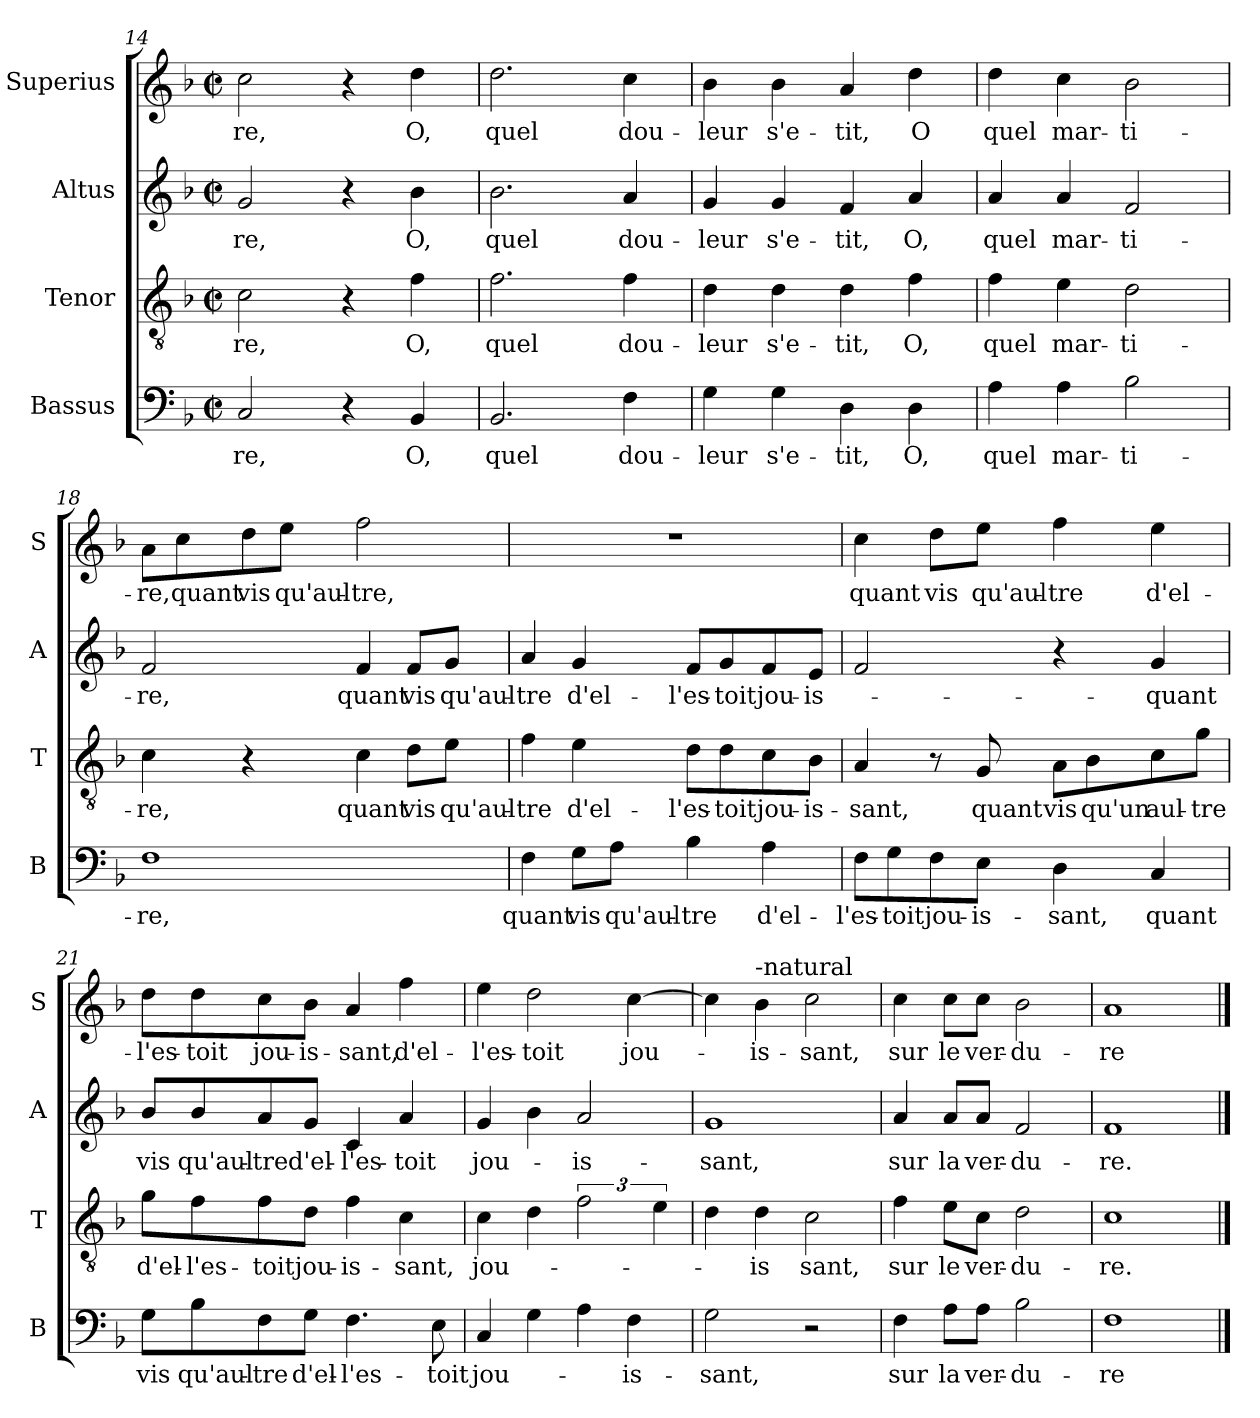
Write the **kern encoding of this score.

**kern	**text	**kern	**text	**kern	**text	**kern	**text
*part4	*part4	*part3	*part3	*part2	*part2	*part1	*part1
*staff4	*staff4	*staff3	*staff3	*staff2	*staff2	*staff1	*staff1
*I"Bassus	*	*I"Tenor	*	*I"Altus	*	*I"Superius	*
*I'B	*	*I'T	*	*I'A	*	*I'S	*
*clefF4	*	*clefGv2	*	*clefG2	*	*clefG2	*
*k[b-]	*	*k[b-]	*	*k[b-]	*	*k[b-]	*
*F:	*	*F:	*	*F:	*	*F:	*
*M2/2	*	*M2/2	*	*M2/2	*	*M2/2	*
*met(c|)	*	*met(c|)	*	*met(c|)	*	*met(c|)	*
=14	=14	=14	=14	=14	=14	=14	=14
!	!LO:LY:b	!	!LO:LY:b	!	!LO:LY:b	!	!LO:LY:b
2C/	-re,	2c\	-re,	2g/	-re,	2cc\	-re,
4r	.	4r	.	4r	.	4r	.
!	!LO:LY:b	!	!LO:LY:b	!	!LO:LY:b	!	!LO:LY:b
4BB-/	O,	4f\	O,	4b-\	O,	4dd\	O,
=15	=15	=15	=15	=15	=15	=15	=15
!	!LO:LY:b	!	!LO:LY:b	!	!LO:LY:b	!	!LO:LY:b
2.BB-/	quel	2.f\	quel	2.b-\	quel	2.dd\	quel
!	!LO:LY:b	!	!LO:LY:b	!	!LO:LY:b	!	!LO:LY:b
4F\	dou-	4f\	dou-	4a/	dou-	4cc\	dou-
=16	=16	=16	=16	=16	=16	=16	=16
!	!LO:LY:b	!	!LO:LY:b	!	!LO:LY:b	!	!LO:LY:b
4G\	-leur	4d\	-leur	4g/	-leur	4b-\	-leur
!	!LO:LY:b	!	!LO:LY:b	!	!LO:LY:b	!	!LO:LY:b
4G\	s'e-	4d\	s'e-	4g/	s'e-	4b-\	s'e-
!	!LO:LY:b	!	!LO:LY:b	!	!LO:LY:b	!	!LO:LY:b
4D\	-tit,	4d\	-tit,	4f/	-tit,	4a/	-tit,
!	!LO:LY:b	!	!LO:LY:b	!	!LO:LY:b	!	!LO:LY:b
4D\	O,	4f\	O,	4a/	O,	4dd\	O
=17	=17	=17	=17	=17	=17	=17	=17
!	!LO:LY:b	!	!LO:LY:b	!	!LO:LY:b	!	!LO:LY:b
4A\	quel	4f\	quel	4a/	quel	4dd\	quel
!	!LO:LY:b	!	!LO:LY:b	!	!LO:LY:b	!	!LO:LY:b
4A\	mar-	4e\	mar-	4a/	mar-	4cc\	mar-
!	!LO:LY:b	!	!LO:LY:b	!	!LO:LY:b	!	!LO:LY:b
2B-\	-ti-	2d\	-ti-	2f/	-ti-	2b-\	-ti-
!!LO:LB:g=z
=18	=18	=18	=18	=18	=18	=18	=18
!	!LO:LY:b	!	!LO:LY:b	!	!LO:LY:b	!	!LO:LY:b
1F	-re,	4c\	-re,	2f/	-re,	8a\L	-re,
!	!	!	!	!	!	!	!LO:LY:b
.	.	.	.	.	.	8cc\	quant
!	!	!	!	!	!	!	!LO:LY:b
.	.	4r	.	.	.	8dd\	vis
!	!	!	!	!	!	!	!LO:LY:b
.	.	.	.	.	.	8ee\J	qu'aul-
!	!	!	!LO:LY:b	!	!LO:LY:b	!	!LO:LY:b
.	.	4c\	quant	4f/	quant	2ff\	-tre,
!	!	!	!LO:LY:b	!	!LO:LY:b	!	!
.	.	8d\L	vis	8f/L	vis	.	.
!	!	!	!LO:LY:b	!	!LO:LY:b	!	!
.	.	8e\J	qu'aul-	8g/J	qu'aul-	.	.
=19	=19	=19	=19	=19	=19	=19	=19
!	!LO:LY:b	!	!LO:LY:b	!	!LO:LY:b	!	!
4F\	quant	4f\	-tre	4a/	-tre	1r	.
!	!LO:LY:b	!	!LO:LY:b	!	!LO:LY:b	!	!
8G\L	vis	4e\	d'el-	4g/	d'el-	.	.
!	!LO:LY:b	!	!	!	!	!	!
8A\J	qu'aul-	.	.	.	.	.	.
!	!LO:LY:b	!	!LO:LY:b	!	!LO:LY:b	!	!
4B-\	-tre	8d\L	-l'es-	8f/L	-l'es-	.	.
!	!	!	!LO:LY:b	!	!LO:LY:b	!	!
.	.	8d\	-toit	8g/	-toit	.	.
!	!LO:LY:b	!	!LO:LY:b	!	!LO:LY:b	!	!
4A\	d'el-	8c\	jou-	8f/	jou-	.	.
!	!	!	!LO:LY:b	!	!LO:LY:b	!	!
.	.	8B-\J	-is-	8e/J	-is-	.	.
=20	=20	=20	=20	=20	=20	=20	=20
!	!LO:LY:b	!	!LO:LY:b	!	!	!	!LO:LY:b
8F\L	-l'es-	4A/	-sant,	2f/	.	4cc\	quant
!	!LO:LY:b	!	!	!	!	!	!
8G\	-toit	.	.	.	.	.	.
!	!LO:LY:b	!	!	!	!	!	!LO:LY:b
8F\	jou-	8r	.	.	.	8dd\L	vis
!	!LO:LY:b	!	!LO:LY:b	!	!	!	!LO:LY:b
8E\J	-is-	8G/	quant	.	.	8ee\J	qu'aul-
!	!LO:LY:b	!	!LO:LY:b	!	!	!	!LO:LY:b
4D\	-sant,	8A\L	vis	4r	.	4ff\	-tre
!	!	!	!LO:LY:b	!	!	!	!
.	.	8B-\	qu'un	.	.	.	.
!	!LO:LY:b	!	!LO:LY:b	!	!LO:LY:b	!	!LO:LY:b
4C/	quant	8c\	aul-	4g/	-quant	4ee\	d'el-
!	!	!	!LO:LY:b	!	!	!	!
.	.	8g\J	-tre	.	.	.	.
!!LO:LB:g=z
=21	=21	=21	=21	=21	=21	=21	=21
!	!LO:LY:b	!	!LO:LY:b	!	!LO:LY:b	!	!LO:LY:b
8G\L	vis	8g\L	d'el-	8b-/L	vis	8dd\L	-l'es-
!	!LO:LY:b	!	!LO:LY:b	!	!LO:LY:b	!	!LO:LY:b
8B-\	qu'aul-	8f\	-l'es-	8b-/	qu'aul-	8dd\	-toit
!	!LO:LY:b	!	!LO:LY:b	!	!LO:LY:b	!	!LO:LY:b
8F\	-tre	8f\	-toit	8a/	-tre	8cc\	jou-
!	!LO:LY:b	!	!LO:LY:b	!	!LO:LY:b	!	!LO:LY:b
8G\J	d'el-	8d\J	jou-	8g/J	d'el-	8b-\J	-is-
!	!LO:LY:b	!	!LO:LY:b	!	!LO:LY:b	!	!LO:LY:b
4.F\	-l'es-	4f\	-is-	4c/	-l'es-	4a/	-sant,
!	!	!	!LO:LY:b	!	!LO:LY:b	!	!LO:LY:b
.	.	4c\	-sant,	4a/	-toit	4ff\	d'el-
!	!LO:LY:b	!	!	!	!	!	!
8E\	-toit	.	.	.	.	.	.
=22	=22	=22	=22	=22	=22	=22	=22
!	!LO:LY:b	!	!LO:LY:b	!	!LO:LY:b	!	!LO:LY:b
4C/	jou-	4c\	jou-	4g/	jou-	4ee\	-l'es-
!	!	!	!	!	!	!	!LO:LY:b
4G\	.	4d\	.	4b-\	.	2dd\	-toit
!	!	!	!	!	!LO:LY:b	!	!
4A\	.	3f\	.	2a/	-is-	.	.
!	!LO:LY:b	!	!	!	!	!	!LO:LY:b
4F\	-is-	.	.	.	.	[4cc\	jou-
.	.	6e\	.	.	.	.	.
=23	=23	=23	=23	=23	=23	=23	=23
!	!LO:LY:b	!	!	!	!LO:LY:b	!	!
2G\	-sant,	4d\	.	1g	-sant,	4cc\]	.
!	!	!	!	!	!	!LO:TX:a:t=-natural	!
!	!	!	!LO:LY:b	!	!	!	!LO:LY:b
.	.	4d\	-is	.	.	4b-\	-is-
!	!	!	!LO:LY:b	!	!	!	!LO:LY:b
2r	.	2c\	sant,	.	.	2cc\	-sant,
=24	=24	=24	=24	=24	=24	=24	=24
!	!LO:LY:b	!	!LO:LY:b	!	!LO:LY:b	!	!LO:LY:b
4F\	sur	4f\	sur	4a/	sur	4cc\	sur
!	!LO:LY:b	!	!LO:LY:b	!	!LO:LY:b	!	!LO:LY:b
8A\L	la	8e\L	le	8a/L	la	8cc\L	le
!	!LO:LY:b	!	!LO:LY:b	!	!LO:LY:b	!	!LO:LY:b
8A\J	ver-	8c\J	ver-	8a/J	ver-	8cc\J	ver-
!	!LO:LY:b	!	!LO:LY:b	!	!LO:LY:b	!	!LO:LY:b
2B-\	-du-	2d\	-du-	2f/	-du-	2b-\	-du-
=25	=25	=25	=25	=25	=25	=25	=25
!	!LO:LY:b	!	!LO:LY:b	!	!LO:LY:b	!	!LO:LY:b
1F	-re	1c	-re.	1f	-re.	1a	-re
==	==	==	==	==	==	==	==
*-	*-	*-	*-	*-	*-	*-	*-
